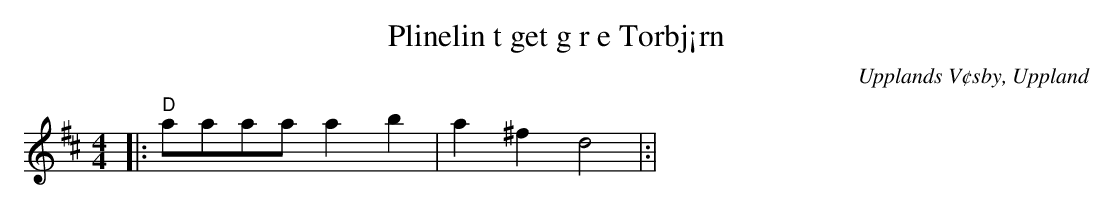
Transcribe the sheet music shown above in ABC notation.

X:1
T:Plinelin t get g r e Torbj¡rn
O:Upplands V¢sby, Uppland
M:4/4
L:1/8
K:D
|: "D"aaaa a2 b2 |a2^f2 d4 |:|
